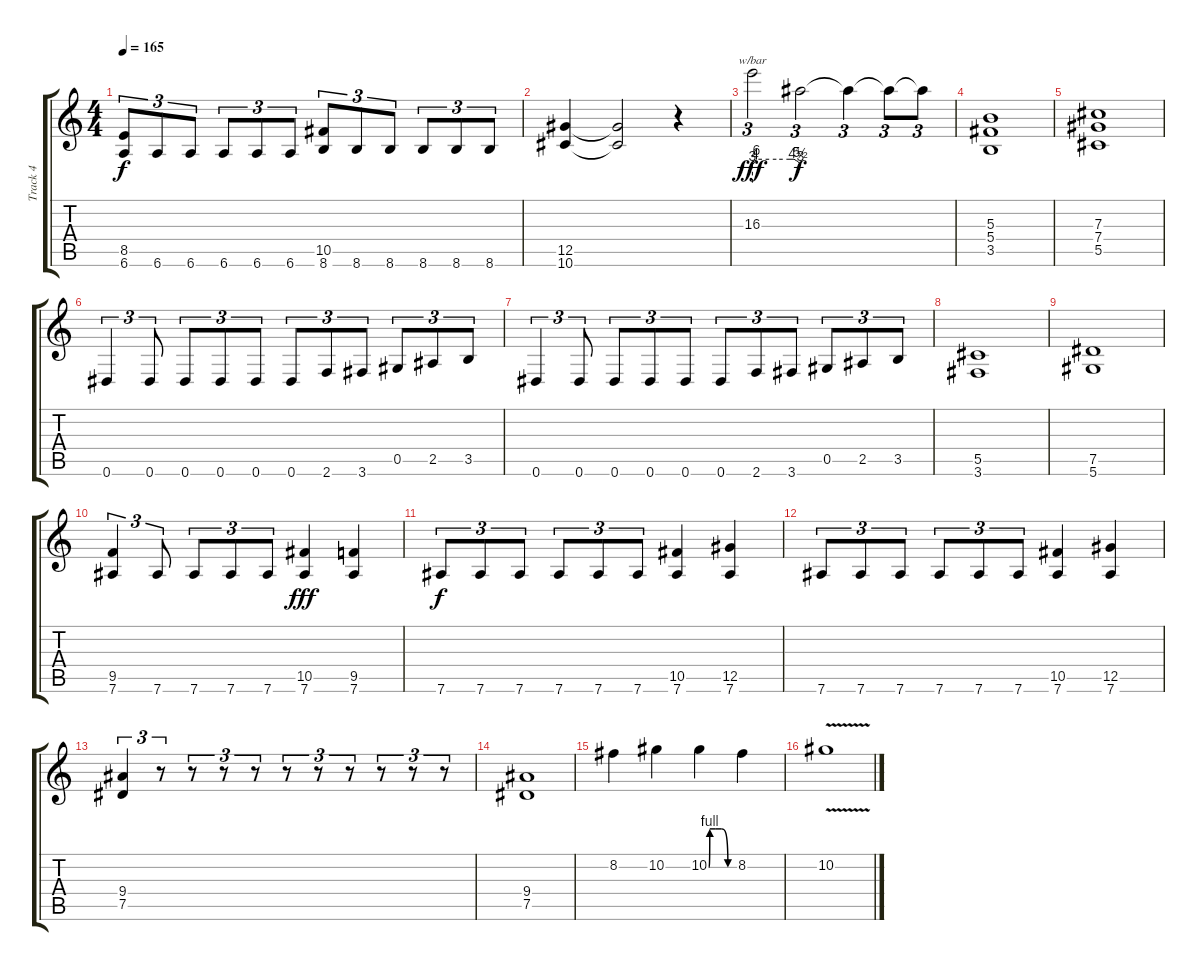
\track ("Track 4" "Track 4") {instrument distortionguitar}
\staff {score tabs}
\tuning (Eb4 Bb3 Gb3 Db3 Ab2 Eb2) {hide}
\ts (4 4)
\tempo 165
\clef g2
\ks c
(8.5 6.6).8{tu (3 2) dy f} 6.6.8{tu (3 2)} 6.6.8{tu (3 2)} 6.6.8{tu (3 2)} 6.6.8{tu (3 2)} 6.6.8{tu (3 2)} (10.5 8.6).8{tu (3 2)} 8.6.8{tu (3 2)} 8.6.8{tu (3 2)} 8.6.8{tu (3 2)} 8.6.8{tu (3 2)} 8.6.8{tu (3 2)} |
(12.5 10.6).4 (12.5{t} 10.6{t}).2 r.4 |
16.3.2{tu (3 2) tbe (custom default 0 12 3 16 5 24 30 24 47 24 52 24 55 20 57 18 60 12) dy fff} 16.3{t}.2{tu (3 2) dy f} 16.3{t}.4{tu (3 2)} 16.3{t}.8{tu (3 2)} 16.3{t}.8{tu (3 2)} |
(5.3 5.4 3.5).1 |
(7.3 7.4 5.5).1 |
0.6.4{tu (3 2)} 0.6.8{tu (3 2)} 0.6.8{tu (3 2)} 0.6.8{tu (3 2)} 0.6.8{tu (3 2)} 0.6.8{tu (3 2)} 2.6.8{tu (3 2)} 3.6.8{tu (3 2)} 0.5.8{tu (3 2)} 2.5.8{tu (3 2)} 3.5.8{tu (3 2)} |
0.6.4{tu (3 2)} 0.6.8{tu (3 2)} 0.6.8{tu (3 2)} 0.6.8{tu (3 2)} 0.6.8{tu (3 2)} 0.6.8{tu (3 2)} 2.6.8{tu (3 2)} 3.6.8{tu (3 2)} 0.5.8{tu (3 2)} 2.5.8{tu (3 2)} 3.5.8{tu (3 2)} |
(5.5 3.6).1 |
(7.5 5.6).1 |
(9.5 7.6).4{tu (3 2)} 7.6.8{tu (3 2)} 7.6.8{tu (3 2)} 7.6.8{tu (3 2)} 7.6.8{tu (3 2)} (10.5 7.6).4{dy fff} (9.5 7.6).4 |
7.6.8{tu (3 2) dy f} 7.6.8{tu (3 2)} 7.6.8{tu (3 2)} 7.6.8{tu (3 2)} 7.6.8{tu (3 2)} 7.6.8{tu (3 2)} (10.5 7.6).4 (12.5 7.6).4 |
7.6.8{tu (3 2)} 7.6.8{tu (3 2)} 7.6.8{tu (3 2)} 7.6.8{tu (3 2)} 7.6.8{tu (3 2)} 7.6.8{tu (3 2)} (10.5 7.6).4 (12.5 7.6).4 |
(9.4 7.5).4{tu (3 2)} r.8{tu (3 2)} r.8{tu (3 2)} r.8{tu (3 2)} r.8{tu (3 2)} r.8{tu (3 2)} r.8{tu (3 2)} r.8{tu (3 2)} r.8{tu (3 2)} r.8{tu (3 2)} r.8{tu (3 2)} |
(9.4 7.5).1 |
8.2.4 10.2.4 10.2{be (custom 0 0 2 4 15 4 30 4 45 0 60 0)}.4 8.2.4 |
10.2{v}.1
